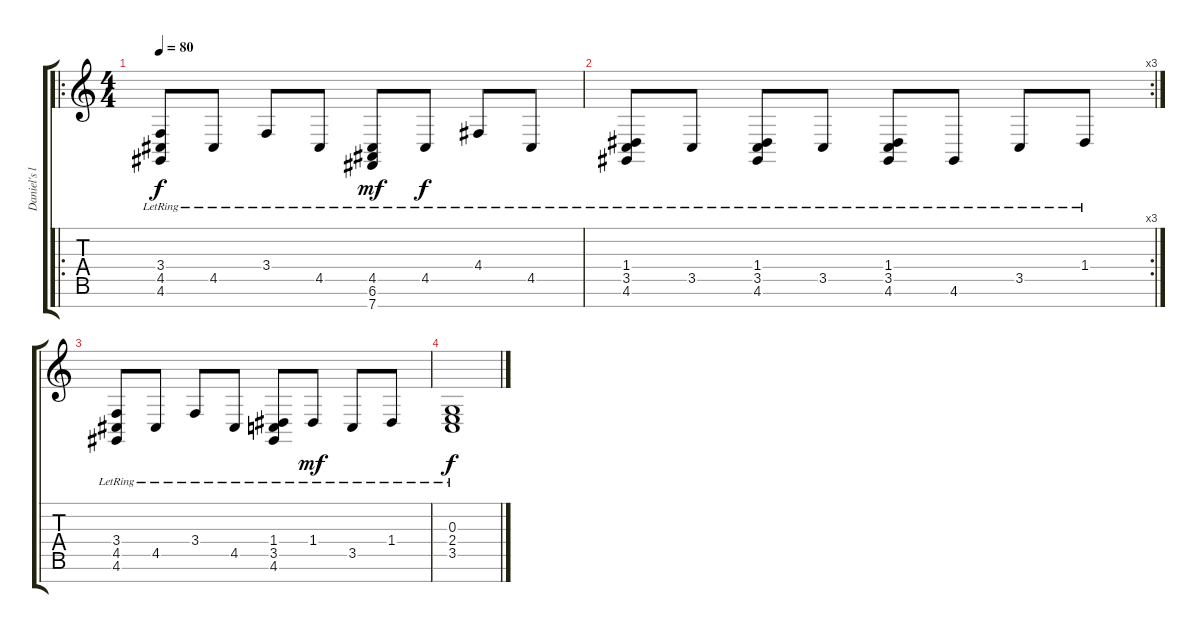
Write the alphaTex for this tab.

\track ("Daniel's left hand" "Daniel's l") {instrument brightacousticpiano}
\staff {score tabs}
\tuning (E4 B3 G3 D3 A2 E2 B1) {hide}
\ro
\ts (4 4)
\tempo 80
\clef g2
\ks c
(3.4{lr} 4.5{lr} 4.6{lr}).8{dy f instrument brightacousticpiano} 4.5{lr}.8 3.4{lr}.8 4.5{lr}.8 (4.5{lr} 6.6{lr} 7.7{lr}).8{dy mf} 4.5{lr}.8{dy f} 4.4{lr}.8 4.5{lr}.8 |
\rc 3
(1.4{lr} 3.5{lr} 4.6{lr}).8 3.5{lr}.8 (1.4{lr} 3.5{lr} 4.6{lr}).8 3.5{lr}.8 (1.4{lr} 3.5{lr} 4.6{lr}).8 4.6{lr}.8 3.5{lr}.8 1.4{lr}.8 |
(3.4{lr} 4.5{lr} 4.6{lr}).8 4.5{lr}.8 3.4{lr}.8 4.5{lr}.8 (1.4{lr} 3.5{lr} 4.6{lr}).8 1.4{lr}.8{dy mf} 3.5{lr}.8 1.4{lr}.8 |
(0.3{lr} 2.4{lr} 3.5{lr}).1{dy f}
